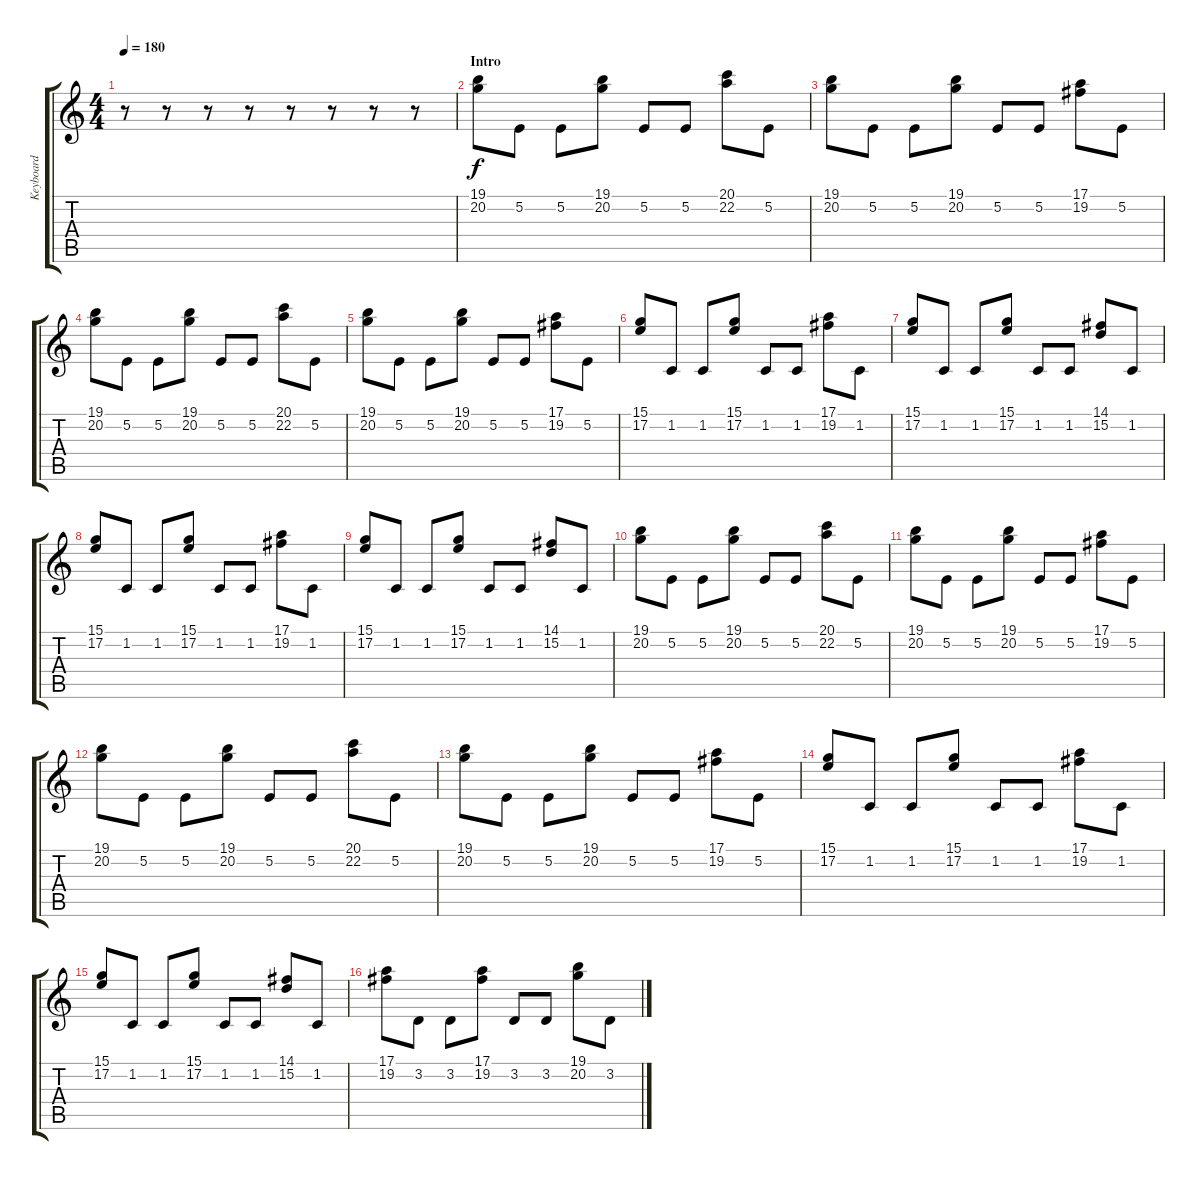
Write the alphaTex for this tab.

\track ("Keyboard" "Keyboard") {instrument stringensemble1}
\staff {score tabs}
\tuning (E4 B3 G3 D3 A2 E2) {hide}
\ts (4 4)
\tempo 180
\clef g2
\ks c
r.8{dy f instrument stringensemble1} r.8 r.8 r.8 r.8 r.8 r.8 r.8 |
\section ("" "Intro")
(19.1 20.2).8 5.2.8 5.2.8 (19.1 20.2).8 5.2.8 5.2.8 (20.1 22.2).8 5.2.8 |
(19.1 20.2).8 5.2.8 5.2.8 (19.1 20.2).8 5.2.8 5.2.8 (17.1 19.2).8 5.2.8 |
(19.1 20.2).8 5.2.8 5.2.8 (19.1 20.2).8 5.2.8 5.2.8 (20.1 22.2).8 5.2.8 |
(19.1 20.2).8 5.2.8 5.2.8 (19.1 20.2).8 5.2.8 5.2.8 (17.1 19.2).8 5.2.8 |
(15.1 17.2).8 1.2.8 1.2.8 (15.1 17.2).8 1.2.8 1.2.8 (17.1 19.2).8 1.2.8 |
(15.1 17.2).8 1.2.8 1.2.8 (15.1 17.2).8 1.2.8 1.2.8 (14.1 15.2).8 1.2.8 |
(15.1 17.2).8 1.2.8 1.2.8 (15.1 17.2).8 1.2.8 1.2.8 (17.1 19.2).8 1.2.8 |
(15.1 17.2).8 1.2.8 1.2.8 (15.1 17.2).8 1.2.8 1.2.8 (14.1 15.2).8 1.2.8 |
(19.1 20.2).8 5.2.8 5.2.8 (19.1 20.2).8 5.2.8 5.2.8 (20.1 22.2).8 5.2.8 |
(19.1 20.2).8 5.2.8 5.2.8 (19.1 20.2).8 5.2.8 5.2.8 (17.1 19.2).8 5.2.8 |
(19.1 20.2).8 5.2.8 5.2.8 (19.1 20.2).8 5.2.8 5.2.8 (20.1 22.2).8 5.2.8 |
(19.1 20.2).8 5.2.8 5.2.8 (19.1 20.2).8 5.2.8 5.2.8 (17.1 19.2).8 5.2.8 |
(15.1 17.2).8 1.2.8 1.2.8 (15.1 17.2).8 1.2.8 1.2.8 (17.1 19.2).8 1.2.8 |
(15.1 17.2).8 1.2.8 1.2.8 (15.1 17.2).8 1.2.8 1.2.8 (14.1 15.2).8 1.2.8 |
(17.1 19.2).8 3.2.8 3.2.8 (17.1 19.2).8 3.2.8 3.2.8 (19.1 20.2).8 3.2.8
